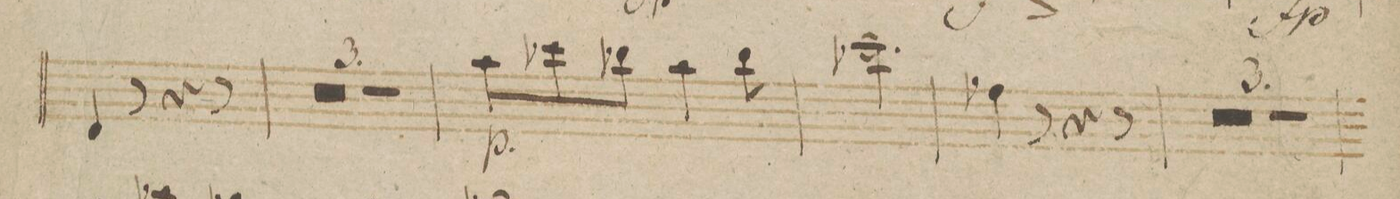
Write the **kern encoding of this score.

**kern	**dynam
*I"Fagotto Imo	*
*clefF4	*
*k[b-]	*
*M6/8	*
4FF/	.
8r	.
4r	.
8r	.
=24	=24
1.r	.
=25	=25
=26	=26
2.r	.
=27	=27
8c\L	p
8e-X\	.
8d-X\J	.
4c\	.
8d-\	.
=28	=28
2.e-X\	.
=29	=29
4A-X\	.
8r	.
4r	.
8r	.
=30	=30
1.r	.
=31	=31
=32	=32
2.r	.
=33	=33
*-	*-
